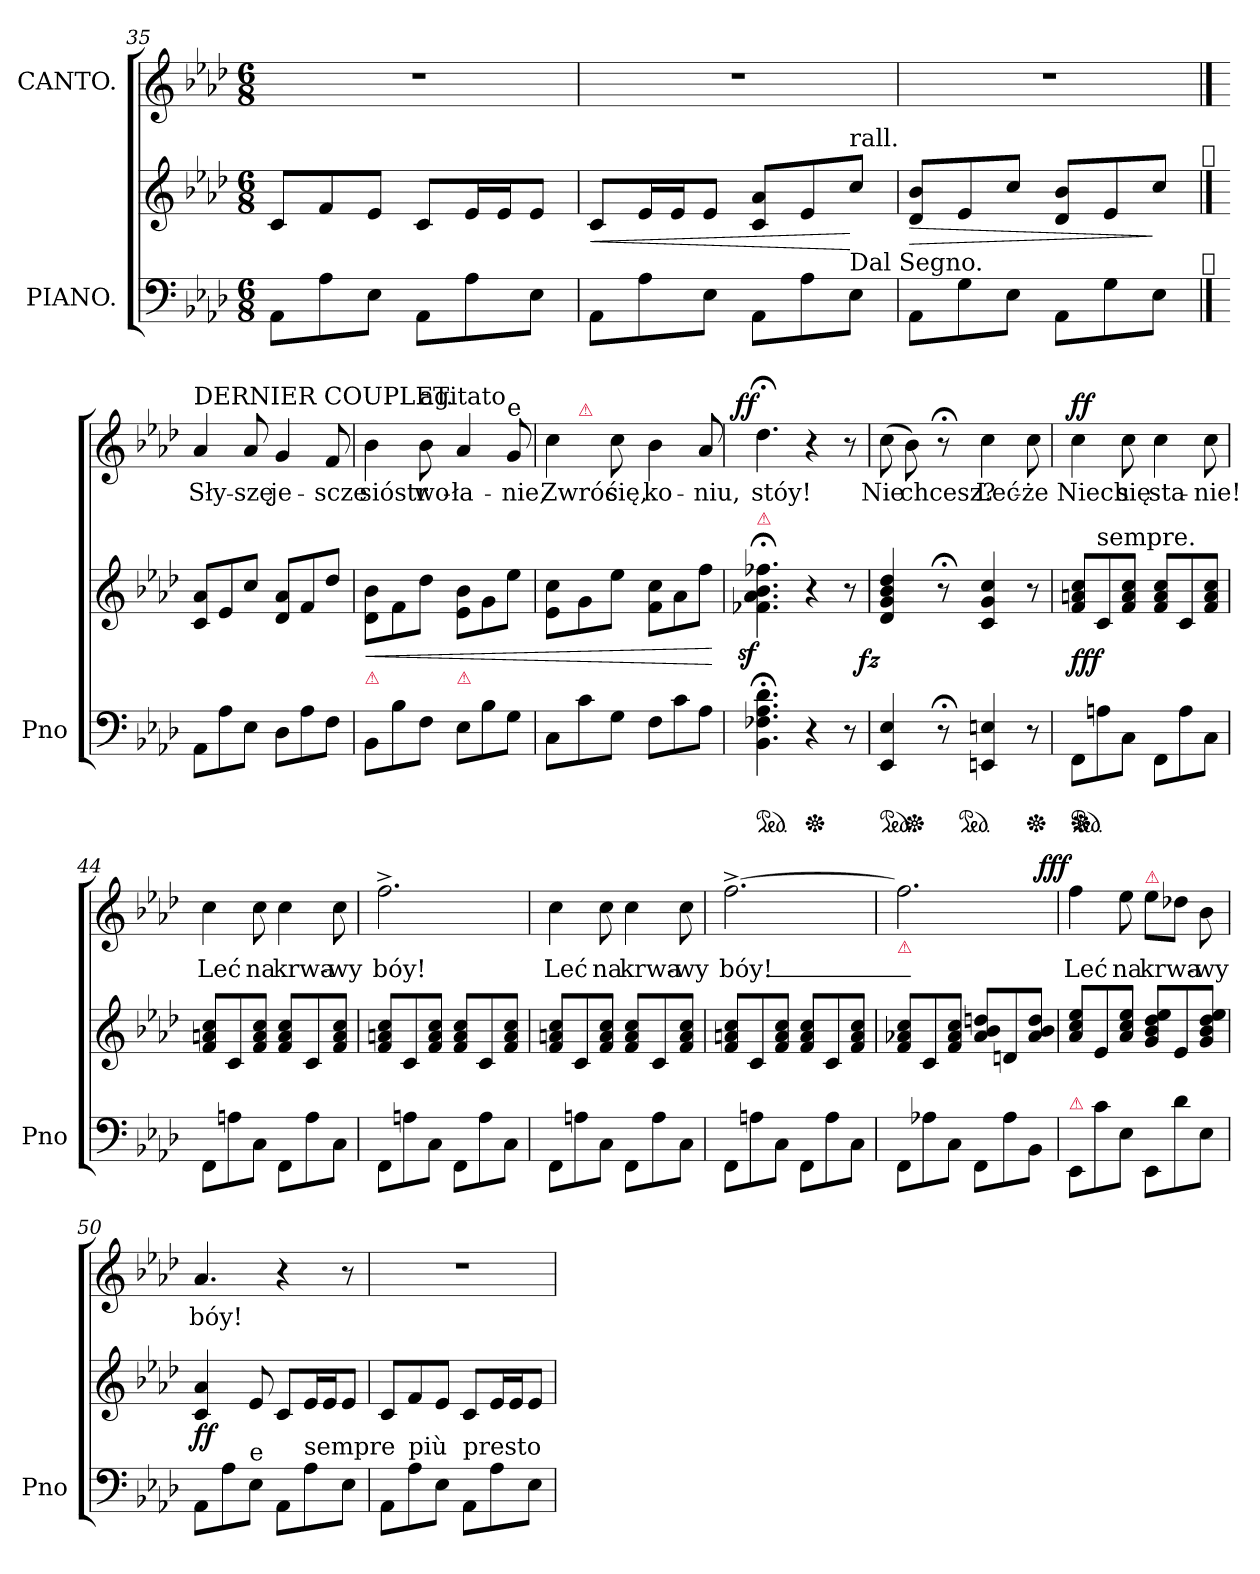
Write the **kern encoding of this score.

**kern	**kern	**dynam	**kern	**text	**dynam
*part2	*part2	*part2	*part1	*part1	*part1
*staff3	*staff2	*staff2/3	*staff1	*staff1	*staff1
*I"PIANO.	*	*	*I"CANTO.	*	*
*I'Pno	*	*	*	*	*
*clefF4	*clefG2	*	*clefG2	*	*
*k[b-e-a-d-]	*k[b-e-a-d-]	*	*k[b-e-a-d-]	*	*
*A-:	*A-:	*	*A-:	*	*
*M6/8	*M6/8	*	*M6/8	*	*
=35	=35	=35	=35	=35	=35
8AA-L	8cL	.	2.rdd	.	.
8A-	8f	.	.	.	.
8E-J	8e-J	.	.	.	.
8AA-L	8cL	.	.	.	.
8A-	16e-L	.	.	.	.
.	16e-J	.	.	.	.
8E-J	8e-J	.	.	.	.
=36	=36	=36	=36	=36	=36
8AA-L	8cL	<	2.rdd	.	.
8A-	16e-L	.	.	.	.
.	16e-J	.	.	.	.
8E-J	8e-J	.	.	.	.
8AA-L	8c 8a-L	.	.	.	.
8A-	8e-	.	.	.	.
!	!LO:TX:a:t=rall.	!	!	!	!
!LO:TX:a:t=Dal Segno.	!	!	!	!	!
8E-J	8ccJ	[	.	.	.
=37	=37	=37	=37	=37	=37
8AA-L	8d- 8b-L	>	2.rdd	.	.
8G	8e-	.	.	.	.
8E-J	8ccJ	.	.	.	.
8AA-L	8d- 8b-L	.	.	.	.
8G	8e-	.	.	.	.
8E-J	8ccJ	]	.	.	.
!	!LO:TX:a:t=𝄋	!	!	!	!
!LO:TX:a:t=𝄋	!	!	!	!	!
==38	==38	==38	==38	==38	==38
!	!	!	!LO:TX:a:t=DERNIER COUPLET.	!	!
8AA-L	8c 8a-L	.	4a-	Sły-	.
8A-	8e-	.	.	.	.
8E-J	8ccJ	.	8a-	-szę	.
8D-L	8d- 8a-L	.	4g	je-	.
8A-	8f	.	.	.	.
8FJ	8dd-J	.	8f	-scze	.
=39	=39	=39	=39	=39	=39
!	!LO:TX:b:color=crimson:t=⚠	!	!	!	!
!	!	!LO:HP:b	!	!	!
8BB-L	8d-\ 8b-\L	<	4b-	sióstr	.
8B-	8f\	.	.	.	.
!	!	!	!LO:TX:a:t=agitato	!	!
8FJ	8dd-\J	.	8b-	wo-	.
!	!LO:TX:b:color=crimson:t=⚠	!	!	!	!
8E-L	8e-\ 8b-\L	.	4a-	-ła-	.
8B-	8g\	.	.	.	.
!	!	!	!LO:TX:a:t=e	!	!
8GJ	8ee-\J	.	8g	-nie,	.
=40	=40	=40	=40	=40	=40
*	*	*	*^	*	*
8CL	8e-\ 8cc\L	.	4cc	8ryy	Zwróć	.
!	!	!	!	!LO:TX:a:color=crimson:t=⚠	!	!
8c	8g	.	.	2ryy	.	.
8GJ	8ee-J	.	8cc	.	się,	.
8FL	8f 8ccL	.	4b-	.	ko-	.
8c	8a-	.	.	.	.	.
8A-J	8ffJ	.	8a-	8ryy	-niu,	.
.	.	[	.	.	.	.
=41	=41	=41	=41	=41	=41	=41
!	!LO:TX:a:color=crimson:t=⚠	!	!	!	!	!
!	!	!LO:DY:rj	!	!	!	!LO:DY:a:rj
*	*	*	*v	*v	*	*
*ped	*	*	*	*	*
4.BB-;< 4.F-X;< 4.A-;< 4.d-;<	4.f-X;< 4.a-;< 4.b-;< 4.ff-X;<	sf	4.dd-;<	stóy!	ff
*Xped	*	*	*	*	*
4r	4r	.	4r	.	.
8r	8r	.	8r	.	.
=42	=42	=42	=42	=42	=42
!LO:TX:a:color=crimson:t=⚠	!	!	!	!	!
!	!	!LO:DY:rj	!	!	!
*ped	*	*	*	*	*
*	*^	*	*	*	*
*	*	*^	*	*	*	*
4EE- 4E-	4d- 4g 4b- 4dd-	8ryy	4ryy	fz	(8cc	Nie	.
*Xped	*	*	*	*	*	*	*
.	.	2ryy	.	.	8b-)	chcesz?	.
8r;<	8r;<	.	16ryy	.	8r;<	.	.
*ped	*	*	*	*	*	*	*
.	.	.	4..ryy	.	.	.	.
4EEn 4En	4c 4g 4cc	.	.	.	4cc	Leć-	.
*Xped	*	*	*	*	*	*	*
8r	8r	8ryy	.	.	8cc	-że	.
=43	=43	=43	=43	=43	=43	=43	=43
!	!	!	!	!	!	!	!LO:DY:a
*	*v	*v	*v	*	*	*	*
*ped	*	*	*	*	*
*Xped	*	*	*	*	*
8FF\L	8f 8an 8ccL	fff	4cc	Niech	ff
!	!LO:TX:a:t=sempre.	!	!	!	!
8An\	8c	.	.	.	.
8C\J	8f 8a 8ccJ	.	8cc	się	.
8FF\L	8f 8a 8ccL	.	4cc	sta-	.
8A\	8c	.	.	.	.
8C\J	8f 8a 8ccJ	.	8cc	-nie!	.
=44	=44	=44	=44	=44	=44
8FF\L	8f 8an 8ccL	.	4cc	Leć	.
8An\	8c	.	.	.	.
8C\J	8f 8a 8ccJ	.	8cc	na	.
8FF\L	8f 8a 8ccL	.	4cc	krwa-	.
8A\	8c	.	.	.	.
8C\J	8f 8a 8ccJ	.	8cc	-wy	.
=45	=45	=45	=45	=45	=45
8FF\L	8f 8an 8ccL	.	2.ff^	bóy!	.
8An\	8c	.	.	.	.
8C\J	8f 8a 8ccJ	.	.	.	.
8FF\L	8f 8a 8ccL	.	.	.	.
8A\	8c	.	.	.	.
8C\J	8f 8a 8ccJ	.	.	.	.
=46	=46	=46	=46	=46	=46
8FF\L	8f 8an 8ccL	.	4cc	Leć	.
8An\	8c	.	.	.	.
8C\J	8f 8a 8ccJ	.	8cc	na	.
8FF\L	8f 8a 8ccL	.	4cc	krwa-	.
8A\	8c	.	.	.	.
8C\J	8f 8a 8ccJ	.	8cc	-wy	.
=47	=47	=47	=47	=47	=47
8FF\L	8f 8an 8ccL	.	[2.ff^	bóy!_	.
8An\	8c	.	.	.	.
8C\J	8f 8a 8ccJ	.	.	.	.
8FF\L	8f 8a 8ccL	.	.	.	.
8A\	8c	.	.	.	.
8C\J	8f 8a 8ccJ	.	.	.	.
=48	=48	=48	=48	=48	=48
!	!	!	!LO:TX:b:color=crimson:t=⚠	!	!
8FF\L	8f 8a-X 8ccL	.	2.ff]	.	.
8A-X\	8c	.	.	.	.
8C\J	8f 8a- 8ccJ	.	.	.	.
8FF\L	8a- 8b- 8ddnL	.	.	.	.
8A-\	8dn	.	.	.	.
8BB-\J	8a- 8b- 8ddJ	.	.	.	.
=49	=49	=49	=49	=49	=49
!LO:TX:a:color=crimson:t=⚠	!	!	!	!	!
!	!	!	!	!	!LO:DY:b:rj
8EE-L	8a- 8cc 8ee-L	.	4ff	Leć	fff
8c	8e-	.	.	.	.
8E-J	8a- 8cc 8ee-J	.	8ee-	na	.
!	!	!	!LO:TX:a:color=crimson:t=⚠	!	!
8EE-L	8g 8b- 8dd- 8ee-L	.	8ee-L	krwa-	.
8d-	8e-	.	8dd-XJ	.	.
8E-J	8g 8b- 8dd- 8ee-J	.	8b-	wy	.
=50	=50	=50	=50	=50	=50
8AA-L	4c 4a-	ff	4.a-	bóy!	.
8A-	.	.	.	.	.
!LO:TX:a:t=e	!	!	!	!	!
8E-J	8e-	.	.	.	.
8AA-L	8cL	.	4r	.	.
!LO:TX:a:t=sempre	!	!	!	!	!
8A-	16e-L	.	.	.	.
.	16e-J	.	.	.	.
8E-J	8e-J	.	8r	.	.
=51	=51	=51	=51	=51	=51
8AA-L	8cL	.	2.rdd	.	.
!LO:TX:a:t=più	!	!	!	!	!
8A-	8f	.	.	.	.
8E-J	8e-J	.	.	.	.
!LO:TX:a:t=presto	!	!	!	!	!
8AA-L	8cL	.	.	.	.
8A-	16e-L	.	.	.	.
.	16e-J	.	.	.	.
8E-J	8e-J	.	.	.	.
=	=	=	=	=	=
*-	*-	*-	*-	*-	*-
